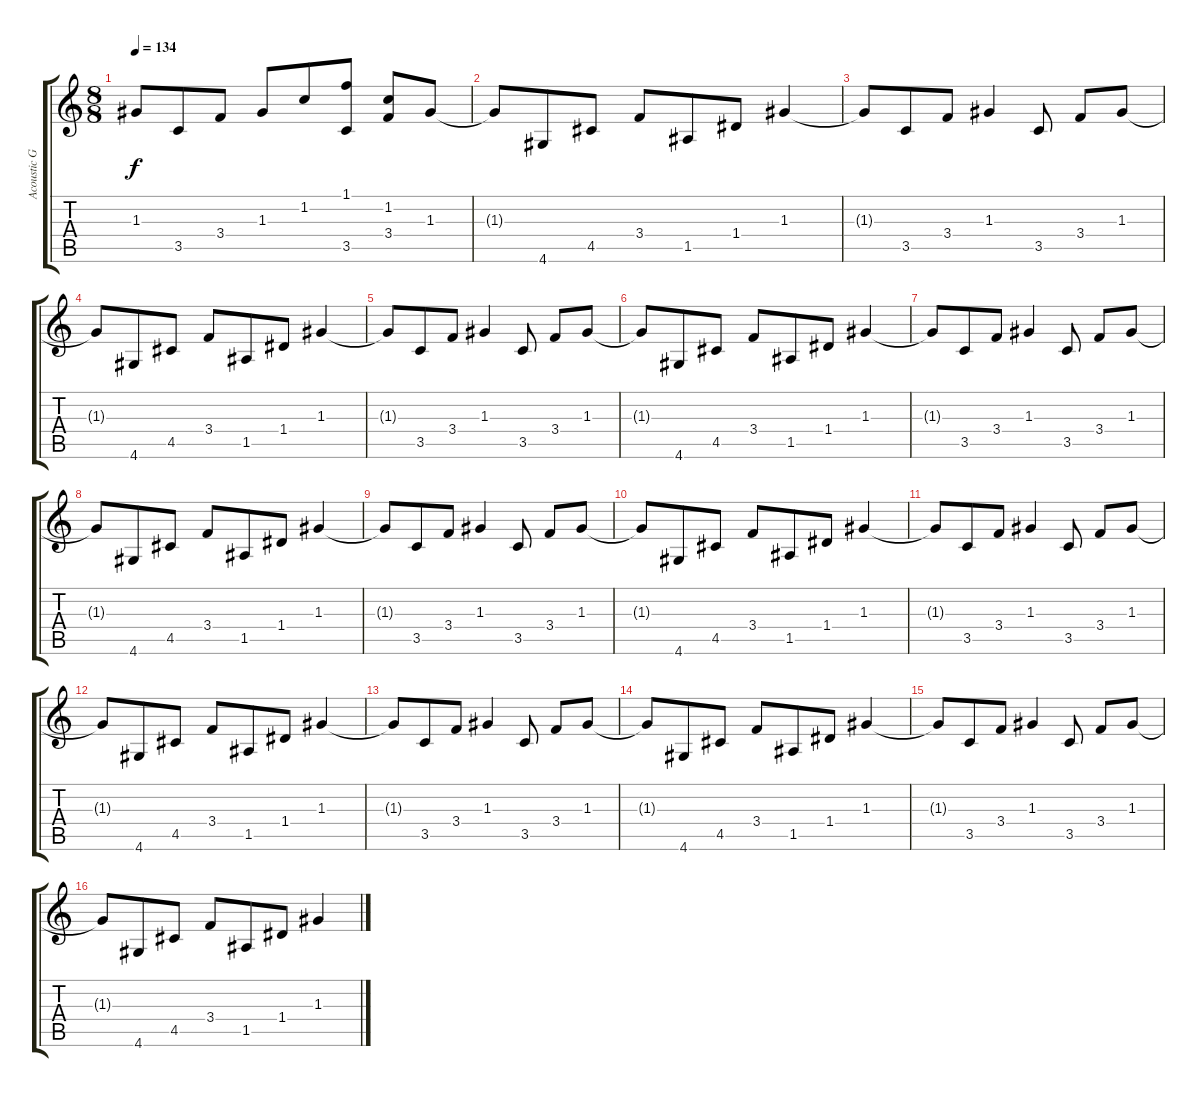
\track ("Acoustic Guitar" "Acoustic G") {instrument acousticguitarsteel}
\staff {score tabs}
\tuning (E4 B3 G3 D3 A2 E2) {hide}
\ts (8 8)
\tempo 134
\clef g2
\ks c
1.3{t}.8{dy f} 3.5.8 3.4.8 1.3.8 1.2.8 (1.1 3.5).8 (1.2 3.4).8 1.3.8 |
1.3{t}.8 4.6.8 4.5.8 3.4.8 1.5.8 1.4.8 1.3.4 |
1.3{t}.8 3.5.8 3.4.8 1.3.4 3.5.8 3.4.8 1.3.8 |
1.3{t}.8 4.6.8 4.5.8 3.4.8 1.5.8 1.4.8 1.3.4 |
1.3{t}.8 3.5.8 3.4.8 1.3.4 3.5.8 3.4.8 1.3.8 |
1.3{t}.8 4.6.8 4.5.8 3.4.8 1.5.8 1.4.8 1.3.4 |
1.3{t}.8 3.5.8 3.4.8 1.3.4 3.5.8 3.4.8 1.3.8 |
1.3{t}.8 4.6.8 4.5.8 3.4.8 1.5.8 1.4.8 1.3.4 |
1.3{t}.8 3.5.8 3.4.8 1.3.4 3.5.8 3.4.8 1.3.8 |
1.3{t}.8 4.6.8 4.5.8 3.4.8 1.5.8 1.4.8 1.3.4 |
1.3{t}.8 3.5.8 3.4.8 1.3.4 3.5.8 3.4.8 1.3.8 |
1.3{t}.8 4.6.8 4.5.8 3.4.8 1.5.8 1.4.8 1.3.4 |
1.3{t}.8 3.5.8 3.4.8 1.3.4 3.5.8 3.4.8 1.3.8 |
1.3{t}.8 4.6.8 4.5.8 3.4.8 1.5.8 1.4.8 1.3.4 |
1.3{t}.8 3.5.8 3.4.8 1.3.4 3.5.8 3.4.8 1.3.8 |
1.3{t}.8 4.6.8 4.5.8 3.4.8 1.5.8 1.4.8 1.3.4
